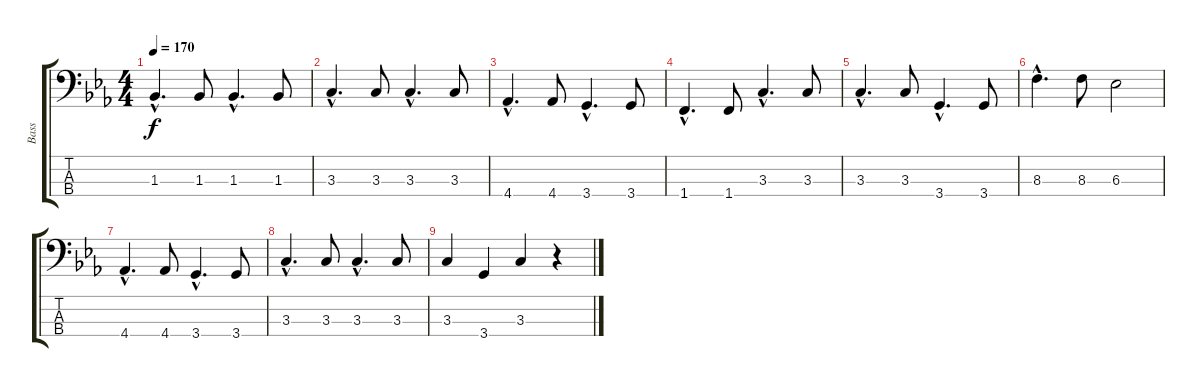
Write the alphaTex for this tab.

\track ("Bass" "Bass") {instrument electricbassfinger}
\staff {score tabs}
\tuning (G2 D2 A1 E1) {hide}
\ts (4 4)
\tempo 170
\clef f4
\ks cminor
1.3{hac}.4{d dy f} 1.3.8 1.3{hac}.4{d} 1.3.8 |
3.3{hac}.4{d} 3.3.8 3.3{hac}.4{d} 3.3.8 |
4.4{hac}.4{d} 4.4.8 3.4{hac}.4{d} 3.4.8 |
1.4{hac}.4{d} 1.4.8 3.3{hac}.4{d} 3.3.8 |
3.3{hac}.4{d} 3.3.8 3.4{hac}.4{d} 3.4.8 |
8.3{hac}.4{d} 8.3.8 6.3.2 |
4.4{hac}.4{d} 4.4.8 3.4{hac}.4{d} 3.4.8 |
3.3{hac}.4{d} 3.3.8 3.3{hac}.4{d} 3.3.8 |
3.3.4 3.4.4 3.3.4 r.4
